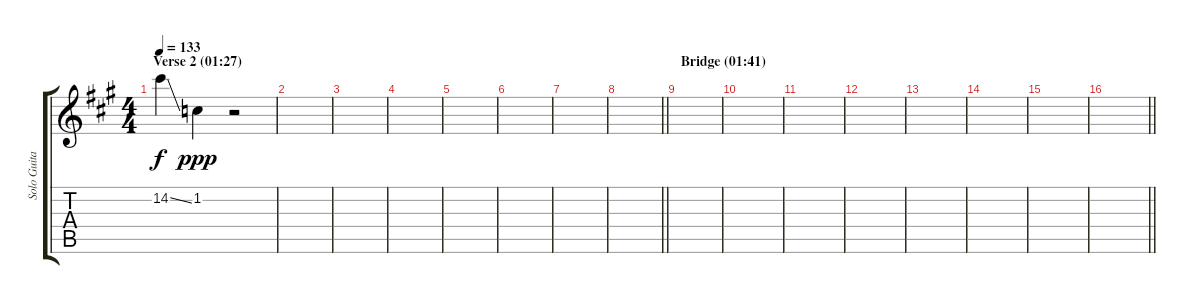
\track ("Solo Guitar1" "Solo Guita") {instrument distortionguitar}
\staff {score tabs}
\tuning (E4 B3 G3 D3 A2 E2) {hide}
\ts (4 4)
\section ("" "Verse 2 (01:27)")
\tempo 133
\clef g2
\ks a
14.2{ss t}.4{dy f} 1.2.4{dy ppp} r.2 |
|
|
|
|
|
|
\barLineRight lightlight
|
\section ("" "Bridge (01:41)")
|
|
|
|
|
|
|
\barLineRight lightlight
